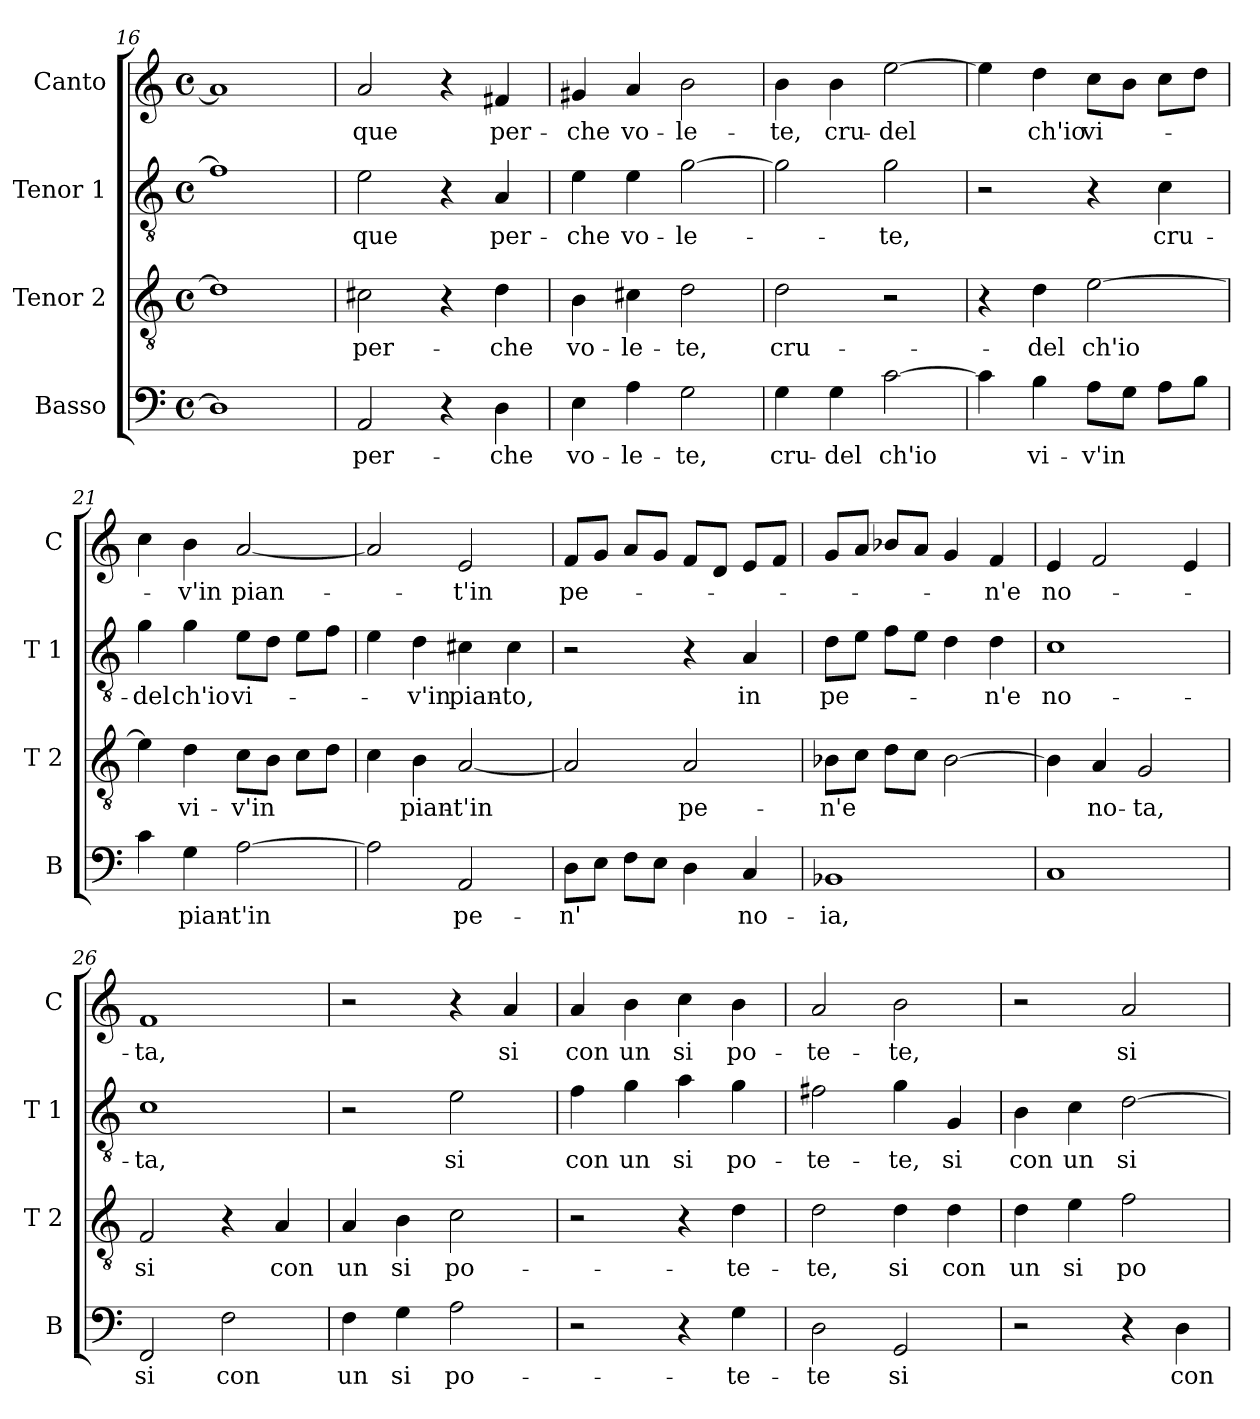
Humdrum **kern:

**kern	**text	**kern	**text	**kern	**text	**kern	**text
*part4	*part4	*part3	*part3	*part2	*part2	*part1	*part1
*staff4	*staff4	*staff3	*staff3	*staff2	*staff2	*staff1	*staff1
*I"Basso	*	*I"Tenor 2	*	*I"Tenor 1	*	*I"Canto	*
*I'B	*	*I'T 2	*	*I'T 1	*	*I'C	*
*clefF4	*	*clefGv2	*	*clefGv2	*	*clefG2	*
*k[]	*	*k[]	*	*k[]	*	*k[]	*
*C:	*	*C:	*	*C:	*	*C:	*
*M4/4	*	*M4/4	*	*M4/4	*	*M4/4	*
*met(c)	*	*met(c)	*	*met(c)	*	*met(c)	*
=16	=16	=16	=16	=16	=16	=16	=16
1D]	.	1d]	.	1f]	.	1a]	.
=17	=17	=17	=17	=17	=17	=17	=17
!	!LO:LY:b	!	!LO:LY:b	!	!LO:LY:b	!	!LO:LY:b
2AA/	per-	2c#X\	per-	2e\	-que	2a/	-que
4r	.	4r	.	4r	.	4r	.
!	!LO:LY:b	!	!LO:LY:b	!	!LO:LY:b	!	!LO:LY:b
4D\	-che	4d\	-che	4A/	per-	4f#X/	per-
=18	=18	=18	=18	=18	=18	=18	=18
!	!LO:LY:b	!	!LO:LY:b	!	!LO:LY:b	!	!LO:LY:b
4E\	vo-	4B\	vo-	4e\	-che	4g#X/	-che
!	!LO:LY:b	!	!LO:LY:b	!	!LO:LY:b	!	!LO:LY:b
4A\	-le-	4c#X\	-le-	4e\	vo-	4a/	vo-
!	!LO:LY:b	!	!LO:LY:b	!	!LO:LY:b	!	!LO:LY:b
2G\	-te,	2d\	-te,	[2g\	-le-	2b\	-le-
=19	=19	=19	=19	=19	=19	=19	=19
!	!LO:LY:b	!	!LO:LY:b	!	!	!	!LO:LY:b
4G\	cru-	2d\	cru-	2g\]	.	4b\	-te,
!	!LO:LY:b	!	!	!	!	!	!LO:LY:b
4G\	-del	.	.	.	.	4b\	cru-
!	!LO:LY:b	!	!	!	!LO:LY:b	!	!LO:LY:b
[2c\	ch'io	2r	.	2g\	-te,	[2ee\	-del
=20	=20	=20	=20	=20	=20	=20	=20
4c\]	.	4r	.	2r	.	4ee\]	.
!	!LO:LY:b	!	!LO:LY:b	!	!	!	!LO:LY:b
4B\	vi-	4d\	-del	.	.	4dd\	ch'io
!	!LO:LY:b	!	!LO:LY:b	!	!	!	!LO:LY:b
8A\L	-v'in	[2e\	ch'io	4r	.	8cc\L	vi-
8G\J	.	.	.	.	.	8b\J	.
!	!	!	!	!	!LO:LY:b	!	!
8A\L	.	.	.	4c\	cru-	8cc\L	.
8B\J	.	.	.	.	.	8dd\J	.
!!LO:PB:g=z
=21	=21	=21	=21	=21	=21	=21	=21
!	!	!	!	!	!LO:LY:b	!	!
4c\	.	4e\]	.	4g\	-del	4cc\	.
!	!LO:LY:b	!	!LO:LY:b	!	!LO:LY:b	!	!LO:LY:b
4G\	pian-	4d\	vi-	4g\	ch'io	4b\	-v'in
!	!LO:LY:b	!	!LO:LY:b	!	!LO:LY:b	!	!LO:LY:b
[2A\	-t'in	8c\L	-v'in	8e\L	vi-	[2a/	pian-
.	.	8B\J	.	8d\J	.	.	.
.	.	8c\L	.	8e\L	.	.	.
.	.	8d\J	.	8f\J	.	.	.
=22	=22	=22	=22	=22	=22	=22	=22
2A\]	.	4c\	.	4e\	.	2a/]	.
!	!	!	!LO:LY:b	!	!LO:LY:b	!	!
.	.	4B\	pian-	4d\	-v'in	.	.
!	!LO:LY:b	!	!LO:LY:b	!	!LO:LY:b	!	!LO:LY:b
2AA/	pe-	[2A/	-t'in	4c#X\	pian-	2e/	-t'in
!	!	!	!	!	!LO:LY:b	!	!
.	.	.	.	4c#\	-to,	.	.
=23	=23	=23	=23	=23	=23	=23	=23
!	!LO:LY:b	!	!	!	!	!	!LO:LY:b
8D\L	-n'	2A/]	.	2r	.	8f/L	pe-
8E\J	.	.	.	.	.	8g/J	.
8F\L	.	.	.	.	.	8a/L	.
8E\J	.	.	.	.	.	8g/J	.
!	!	!	!LO:LY:b	!	!	!	!
4D\	.	2A/	pe-	4r	.	8f/L	.
.	.	.	.	.	.	8d/J	.
!	!LO:LY:b	!	!	!	!LO:LY:b	!	!
4C/	no-	.	.	4A/	in	8e/L	.
.	.	.	.	.	.	8f/J	.
=24	=24	=24	=24	=24	=24	=24	=24
!	!LO:LY:b	!	!LO:LY:b	!	!LO:LY:b	!	!
1BB-X	-ia,	8B-X\L	-n'e	8d\L	pe-	8g/L	.
.	.	8c\J	.	8e\J	.	8a/J	.
.	.	8d\L	.	8f\L	.	8b-X/L	.
.	.	8c\J	.	8e\J	.	8a/J	.
.	.	[2B-\	.	4d\	.	4g/	.
!	!	!	!	!	!LO:LY:b	!	!LO:LY:b
.	.	.	.	4d\	-n'e	4f/	-n'e
=25	=25	=25	=25	=25	=25	=25	=25
!	!	!	!	!	!LO:LY:b	!	!LO:LY:b
1C	.	4B-\]	.	1c	no-	4e/	no-
!	!	!	!LO:LY:b	!	!	!	!
.	.	4A/	no-	.	.	2f/	.
!	!	!	!LO:LY:b	!	!	!	!
.	.	2G/	-ta,	.	.	.	.
.	.	.	.	.	.	4e/	.
=26	=26	=26	=26	=26	=26	=26	=26
!	!LO:LY:b	!	!LO:LY:b	!	!LO:LY:b	!	!LO:LY:b
2FF/	si	2F/	si	1c	-ta,	1f	-ta,
!	!LO:LY:b	!	!	!	!	!	!
2F\	con	4r	.	.	.	.	.
!	!	!	!LO:LY:b	!	!	!	!
.	.	4A/	con	.	.	.	.
!!LO:LB:g=z
=27	=27	=27	=27	=27	=27	=27	=27
!	!LO:LY:b	!	!LO:LY:b	!	!	!	!
4F\	un	4A/	un	2r	.	2r	.
!	!LO:LY:b	!	!LO:LY:b	!	!	!	!
4G\	si	4B\	si	.	.	.	.
!	!LO:LY:b	!	!LO:LY:b	!	!LO:LY:b	!	!
2A\	po-	2c\	po-	2e\	si	4r	.
!	!	!	!	!	!	!	!LO:LY:b
.	.	.	.	.	.	4a/	si
=28	=28	=28	=28	=28	=28	=28	=28
!	!	!	!	!	!LO:LY:b	!	!LO:LY:b
2r	.	2r	.	4f\	con	4a/	con
!	!	!	!	!	!LO:LY:b	!	!LO:LY:b
.	.	.	.	4g\	un	4b\	un
!	!	!	!	!	!LO:LY:b	!	!LO:LY:b
4r	.	4r	.	4a\	si	4cc\	si
!	!LO:LY:b	!	!LO:LY:b	!	!LO:LY:b	!	!LO:LY:b
4G\	-te-	4d\	-te-	4g\	po-	4b\	po-
=29	=29	=29	=29	=29	=29	=29	=29
!	!LO:LY:b	!	!LO:LY:b	!	!LO:LY:b	!	!LO:LY:b
2D\	-te	2d\	-te,	2f#X\	-te-	2a/	-te-
!	!LO:LY:b	!	!LO:LY:b	!	!LO:LY:b	!	!LO:LY:b
2GG/	si	4d\	si	4g\	-te,	2b\	-te,
!	!	!	!LO:LY:b	!	!LO:LY:b	!	!
.	.	4d\	con	4G/	si	.	.
=30	=30	=30	=30	=30	=30	=30	=30
!	!	!	!LO:LY:b	!	!LO:LY:b	!	!
2r	.	4d\	un	4B\	con	2r	.
!	!	!	!LO:LY:b	!	!LO:LY:b	!	!
.	.	4e\	si	4c\	un	.	.
!	!	!	!LO:LY:b	!	!LO:LY:b	!	!LO:LY:b
4r	.	2f\	po-	[2d\	si	2a/	si
!	!LO:LY:b	!	!	!	!	!	!
4D\	con	.	.	.	.	.	.
=	=	=	=	=	=	=	=
*-	*-	*-	*-	*-	*-	*-	*-
